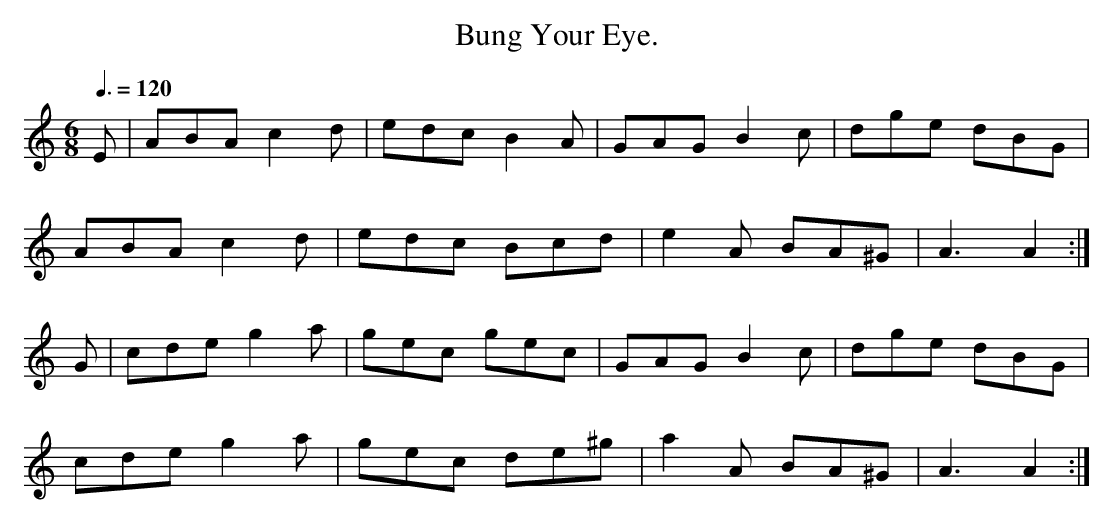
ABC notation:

X:1
T:Bung Your Eye.
M:6/8
L:1/8
Q:3/8=120
K:A minor
E|ABA c2d|edc B2A |GAG B2c |dge dBG|
  ABA c2d|edc Bcd |e2A BA^G|A3  A2:|
G|cde g2a|gec gec |GAG B2c |dge dBG|
  cde g2a|gec de^g|a2A BA^G|A3  A2:|
